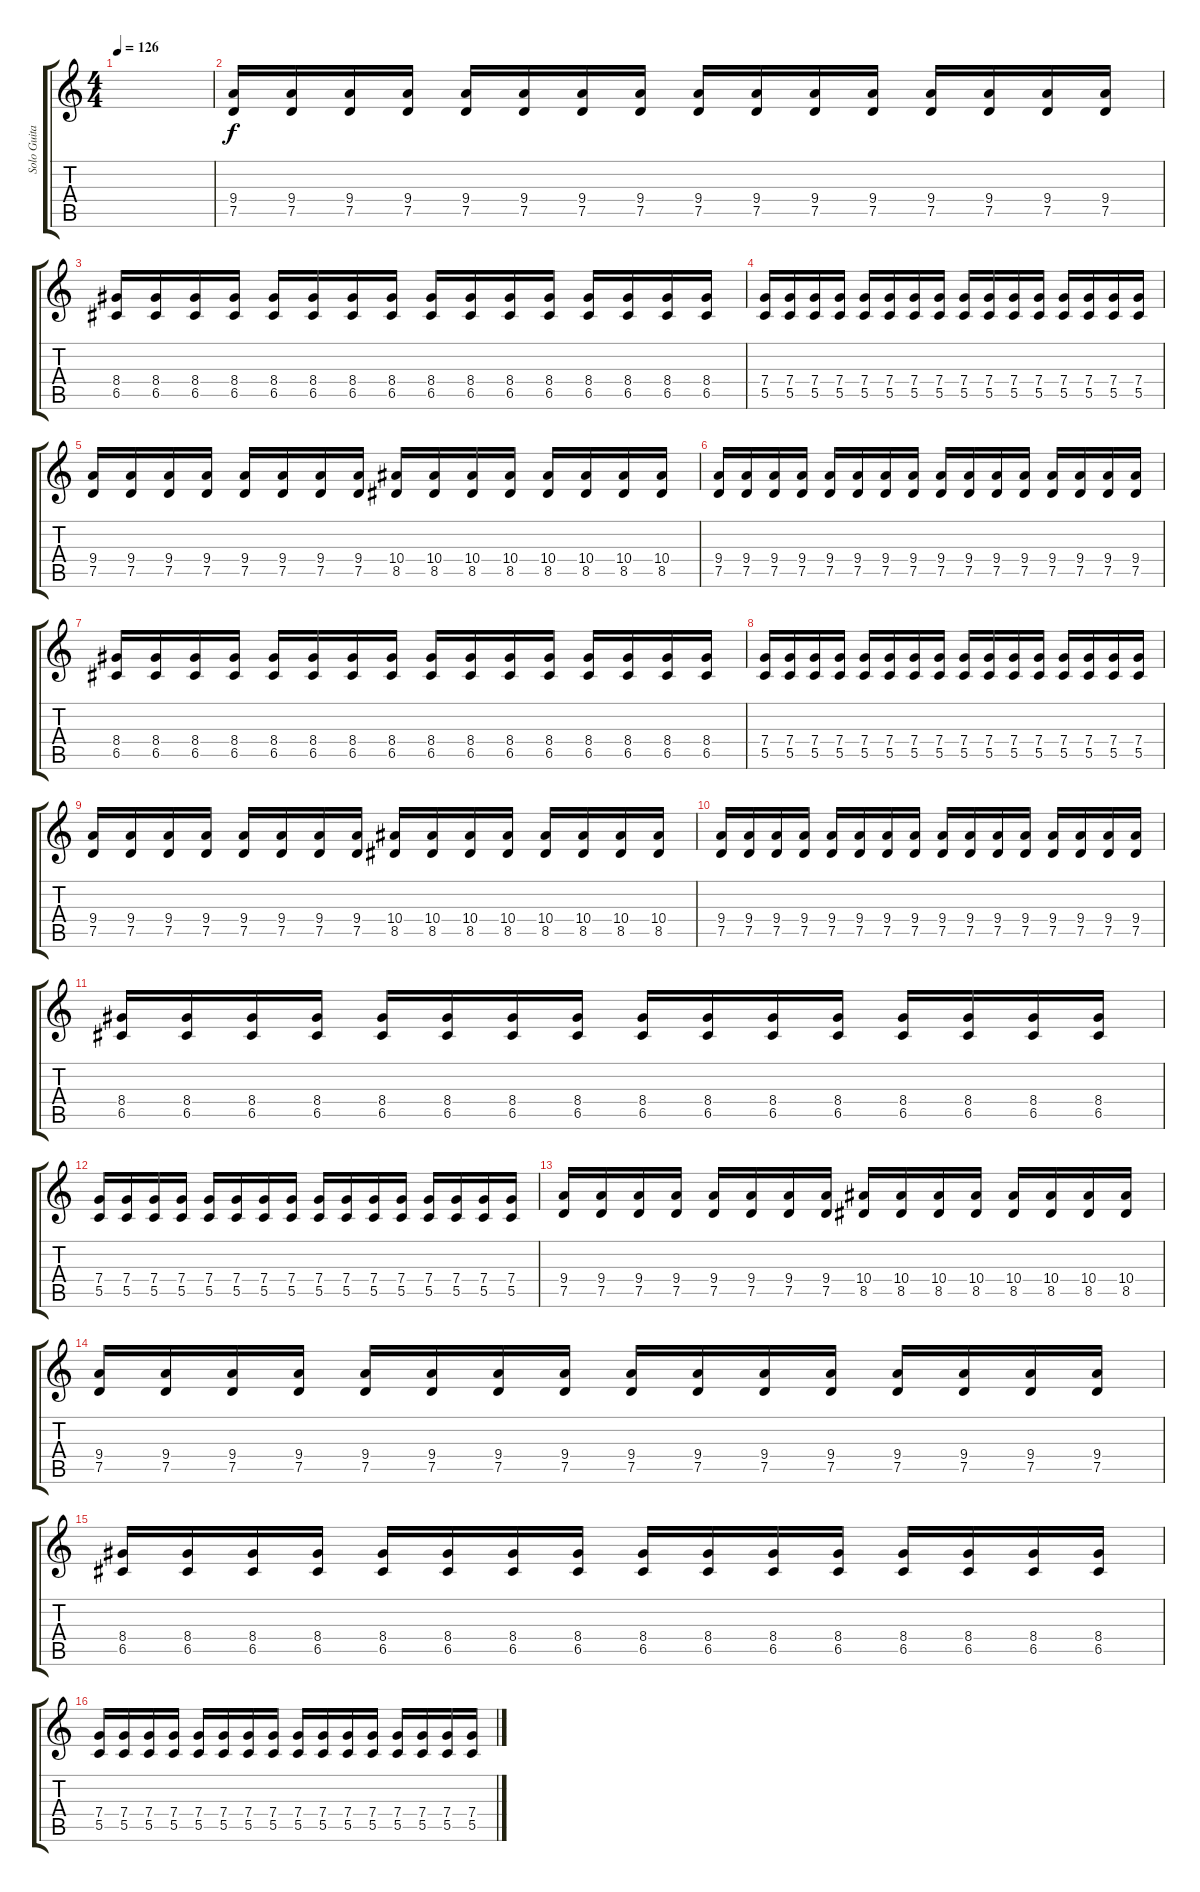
\track ("Solo Guitar" "Solo Guita") {instrument overdrivenguitar}
\staff {score tabs}
\tuning (D4 A3 F3 C3 G2 D2) {hide}
\ts (4 4)
\tempo 126
\clef g2
\ks c
|
(9.4 7.5).16 (9.4 7.5).16 (9.4 7.5).16 (9.4 7.5).16 (9.4 7.5).16 (9.4 7.5).16 (9.4 7.5).16 (9.4 7.5).16 (9.4 7.5).16 (9.4 7.5).16 (9.4 7.5).16 (9.4 7.5).16 (9.4 7.5).16 (9.4 7.5).16 (9.4 7.5).16 (9.4 7.5).16 |
(8.4 6.5).16 (8.4 6.5).16 (8.4 6.5).16 (8.4 6.5).16 (8.4 6.5).16 (8.4 6.5).16 (8.4 6.5).16 (8.4 6.5).16 (8.4 6.5).16 (8.4 6.5).16 (8.4 6.5).16 (8.4 6.5).16 (8.4 6.5).16 (8.4 6.5).16 (8.4 6.5).16 (8.4 6.5).16 |
(7.4 5.5).16 (7.4 5.5).16 (7.4 5.5).16 (7.4 5.5).16 (7.4 5.5).16 (7.4 5.5).16 (7.4 5.5).16 (7.4 5.5).16 (7.4 5.5).16 (7.4 5.5).16 (7.4 5.5).16 (7.4 5.5).16 (7.4 5.5).16 (7.4 5.5).16 (7.4 5.5).16 (7.4 5.5).16 |
(9.4 7.5).16 (9.4 7.5).16 (9.4 7.5).16 (9.4 7.5).16 (9.4 7.5).16 (9.4 7.5).16 (9.4 7.5).16 (9.4 7.5).16 (10.4 8.5).16 (10.4 8.5).16 (10.4 8.5).16 (10.4 8.5).16 (10.4 8.5).16 (10.4 8.5).16 (10.4 8.5).16 (10.4 8.5).16 |
(9.4 7.5).16 (9.4 7.5).16 (9.4 7.5).16 (9.4 7.5).16 (9.4 7.5).16 (9.4 7.5).16 (9.4 7.5).16 (9.4 7.5).16 (9.4 7.5).16 (9.4 7.5).16 (9.4 7.5).16 (9.4 7.5).16 (9.4 7.5).16 (9.4 7.5).16 (9.4 7.5).16 (9.4 7.5).16 |
(8.4 6.5).16 (8.4 6.5).16 (8.4 6.5).16 (8.4 6.5).16 (8.4 6.5).16 (8.4 6.5).16 (8.4 6.5).16 (8.4 6.5).16 (8.4 6.5).16 (8.4 6.5).16 (8.4 6.5).16 (8.4 6.5).16 (8.4 6.5).16 (8.4 6.5).16 (8.4 6.5).16 (8.4 6.5).16 |
(7.4 5.5).16 (7.4 5.5).16 (7.4 5.5).16 (7.4 5.5).16 (7.4 5.5).16 (7.4 5.5).16 (7.4 5.5).16 (7.4 5.5).16 (7.4 5.5).16 (7.4 5.5).16 (7.4 5.5).16 (7.4 5.5).16 (7.4 5.5).16 (7.4 5.5).16 (7.4 5.5).16 (7.4 5.5).16 |
(9.4 7.5).16 (9.4 7.5).16 (9.4 7.5).16 (9.4 7.5).16 (9.4 7.5).16 (9.4 7.5).16 (9.4 7.5).16 (9.4 7.5).16 (10.4 8.5).16 (10.4 8.5).16 (10.4 8.5).16 (10.4 8.5).16 (10.4 8.5).16 (10.4 8.5).16 (10.4 8.5).16 (10.4 8.5).16 |
(9.4 7.5).16 (9.4 7.5).16 (9.4 7.5).16 (9.4 7.5).16 (9.4 7.5).16 (9.4 7.5).16 (9.4 7.5).16 (9.4 7.5).16 (9.4 7.5).16 (9.4 7.5).16 (9.4 7.5).16 (9.4 7.5).16 (9.4 7.5).16 (9.4 7.5).16 (9.4 7.5).16 (9.4 7.5).16 |
(8.4 6.5).16 (8.4 6.5).16 (8.4 6.5).16 (8.4 6.5).16 (8.4 6.5).16 (8.4 6.5).16 (8.4 6.5).16 (8.4 6.5).16 (8.4 6.5).16 (8.4 6.5).16 (8.4 6.5).16 (8.4 6.5).16 (8.4 6.5).16 (8.4 6.5).16 (8.4 6.5).16 (8.4 6.5).16 |
(7.4 5.5).16 (7.4 5.5).16 (7.4 5.5).16 (7.4 5.5).16 (7.4 5.5).16 (7.4 5.5).16 (7.4 5.5).16 (7.4 5.5).16 (7.4 5.5).16 (7.4 5.5).16 (7.4 5.5).16 (7.4 5.5).16 (7.4 5.5).16 (7.4 5.5).16 (7.4 5.5).16 (7.4 5.5).16 |
(9.4 7.5).16 (9.4 7.5).16 (9.4 7.5).16 (9.4 7.5).16 (9.4 7.5).16 (9.4 7.5).16 (9.4 7.5).16 (9.4 7.5).16 (10.4 8.5).16 (10.4 8.5).16 (10.4 8.5).16 (10.4 8.5).16 (10.4 8.5).16 (10.4 8.5).16 (10.4 8.5).16 (10.4 8.5).16 |
(9.4 7.5).16 (9.4 7.5).16 (9.4 7.5).16 (9.4 7.5).16 (9.4 7.5).16 (9.4 7.5).16 (9.4 7.5).16 (9.4 7.5).16 (9.4 7.5).16 (9.4 7.5).16 (9.4 7.5).16 (9.4 7.5).16 (9.4 7.5).16 (9.4 7.5).16 (9.4 7.5).16 (9.4 7.5).16 |
(8.4 6.5).16 (8.4 6.5).16 (8.4 6.5).16 (8.4 6.5).16 (8.4 6.5).16 (8.4 6.5).16 (8.4 6.5).16 (8.4 6.5).16 (8.4 6.5).16 (8.4 6.5).16 (8.4 6.5).16 (8.4 6.5).16 (8.4 6.5).16 (8.4 6.5).16 (8.4 6.5).16 (8.4 6.5).16 |
(7.4 5.5).16 (7.4 5.5).16 (7.4 5.5).16 (7.4 5.5).16 (7.4 5.5).16 (7.4 5.5).16 (7.4 5.5).16 (7.4 5.5).16 (7.4 5.5).16 (7.4 5.5).16 (7.4 5.5).16 (7.4 5.5).16 (7.4 5.5).16 (7.4 5.5).16 (7.4 5.5).16 (7.4 5.5).16
